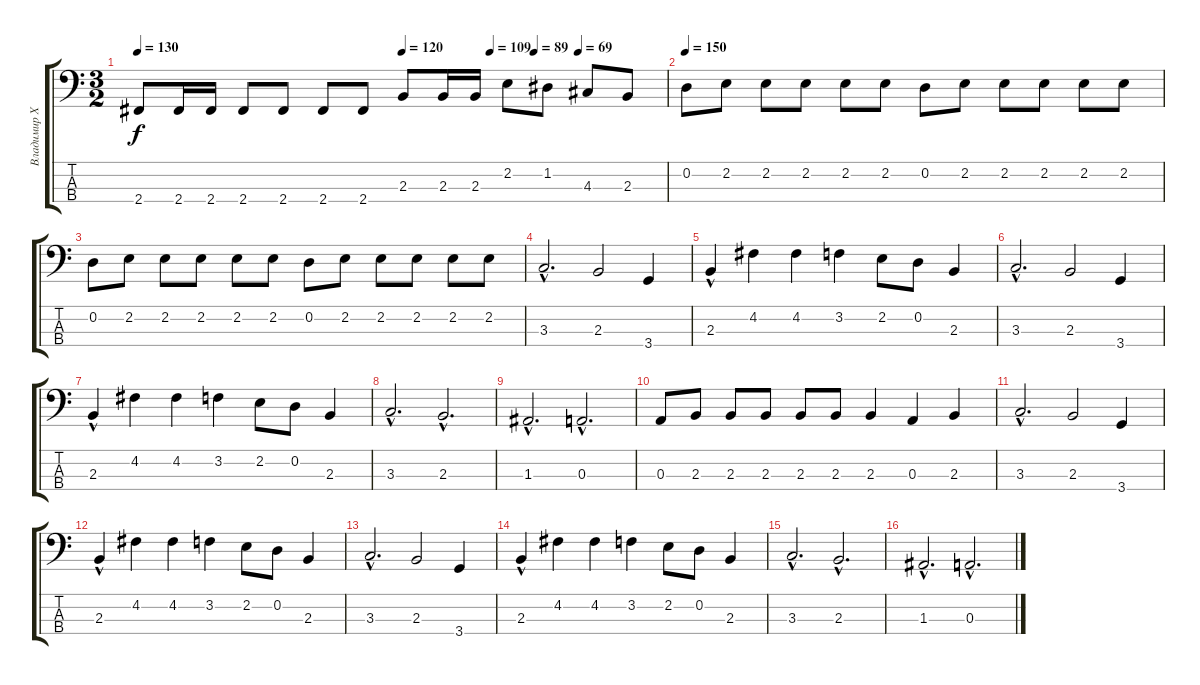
\track ("Владимир Холстинин" "Владимир Х") {instrument electricguitarclean}
\staff {score tabs}
\tuning (G2 D2 A1 E1) {hide}
\ts (3 2)
\tempo 130
\tempo (120 0.5)
\tempo (109 0.6666666666666666)
\tempo (89 0.75)
\tempo (69 0.8333333333333334)
\clef f4
\ks c
2.4.8{dy f} 2.4.16 2.4.16 2.4.8 2.4.8 2.4.8 2.4.8 2.3.8 2.3.16 2.3.16 2.2.8 1.2.8 4.3.8 2.3.8 |
\tempo 150
0.2.8 2.2.8 2.2.8 2.2.8 2.2.8 2.2.8 0.2.8 2.2.8 2.2.8 2.2.8 2.2.8 2.2.8 |
0.2.8 2.2.8 2.2.8 2.2.8 2.2.8 2.2.8 0.2.8 2.2.8 2.2.8 2.2.8 2.2.8 2.2.8 |
3.3{hac}.2{d} 2.3.2 3.4.4 |
2.3{hac}.4 4.2.4 4.2.4 3.2.4 2.2.8 0.2.8 2.3.4 |
3.3{hac}.2{d} 2.3.2 3.4.4 |
2.3{hac}.4 4.2.4 4.2.4 3.2.4 2.2.8 0.2.8 2.3.4 |
3.3{hac}.2{d} 2.3{hac}.2{d} |
1.3{hac}.2{d} 0.3{hac}.2{d} |
0.3.8 2.3.8 2.3.8 2.3.8 2.3.8 2.3.8 2.3.4 0.3.4 2.3.4 |
3.3{hac}.2{d} 2.3.2 3.4.4 |
2.3{hac}.4 4.2.4 4.2.4 3.2.4 2.2.8 0.2.8 2.3.4 |
3.3{hac}.2{d} 2.3.2 3.4.4 |
2.3{hac}.4 4.2.4 4.2.4 3.2.4 2.2.8 0.2.8 2.3.4 |
3.3{hac}.2{d} 2.3{hac}.2{d} |
1.3{hac}.2{d} 0.3{hac}.2{d}
